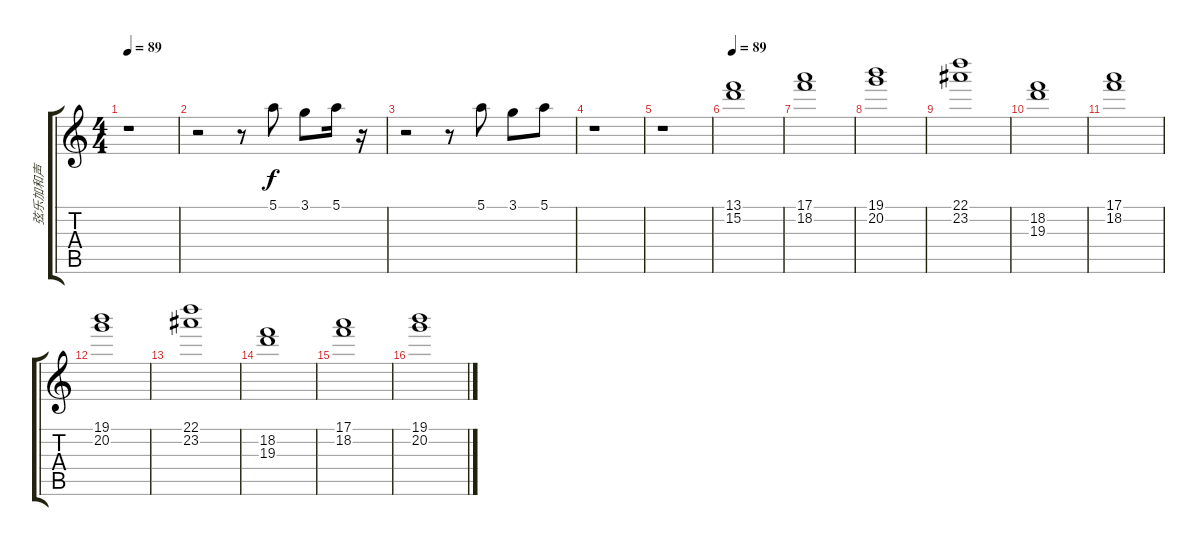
\track ("弦乐加和声" "弦乐加和声") {instrument acousticguitarsteel}
\staff {score tabs}
\tuning (E4 B3 G3 D3 A2 E2) {hide}
\ts (4 4)
\tempo 89
\clef g2
\ks c
r.1{dy f} |
r.2 r.8 5.1.8{instrument panflute} 3.1.8 5.1.16 r.16 |
r.2 r.8 5.1.8 3.1.8 5.1.8 |
r.1 |
r.1 |
\tempo 89
(13.1 15.2).1{volume 9 balance 8 instrument acousticguitarsteel} |
(17.1 18.2).1 |
(19.1 20.2).1 |
(22.1 23.2).1 |
(18.2 19.3).1 |
(17.1 18.2).1 |
(19.1 20.2).1 |
(22.1 23.2).1 |
(18.2 19.3).1 |
(17.1 18.2).1 |
(19.1 20.2).1
